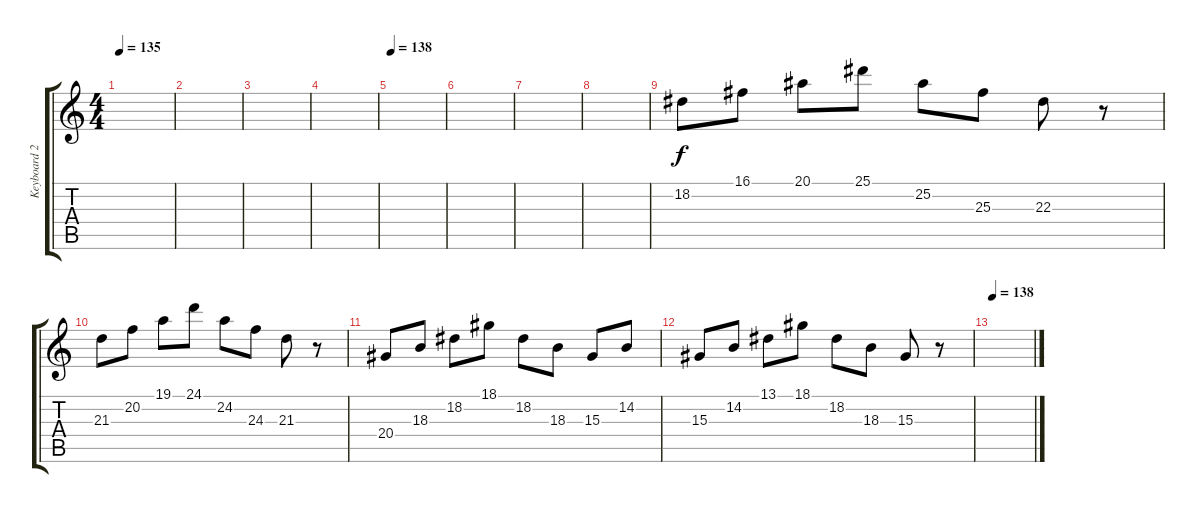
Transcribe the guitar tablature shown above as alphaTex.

\track ("Keyboard 2" "Keyboard 2") {instrument brightacousticpiano}
\staff {score tabs}
\tuning (D4 A3 F3 C3 G2 D2) {hide}
\ts (4 4)
\tempo 135
\clef g2
\ks c
|
|
|
|
\tempo 138
|
|
|
|
18.2.8{volume 14 instrument acousticgrandpiano} 16.1.8 20.1.8 25.1.8 25.2.8 25.3.8 22.3.8 r.8 |
21.3.8 20.2.8 19.1.8 24.1.8 24.2.8 24.3.8 21.3.8 r.8 |
20.4.8 18.3.8 18.2.8 18.1.8 18.2.8 18.3.8 15.3.8 14.2.8 |
15.3.8 14.2.8 13.1.8 18.1.8 18.2.8 18.3.8 15.3.8 r.8 |
\tempo 138
